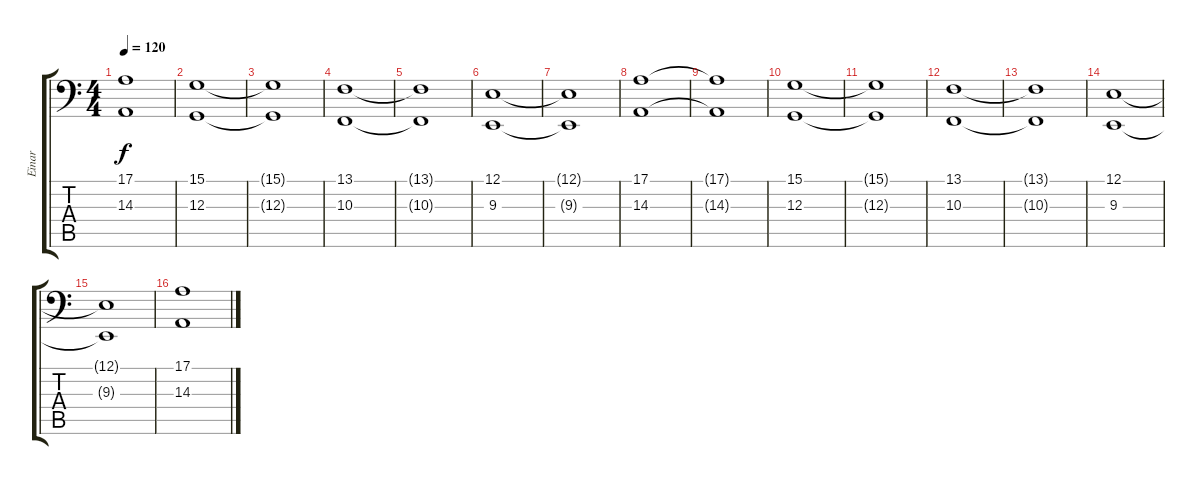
\track ("Einar" "Einar") {instrument stringensemble1}
\staff {score tabs}
\tuning (E2 B1 G1 D1 A0 E0) {hide}
\ts (4 4)
\tempo 120
\clef f4
\ks c
(17.1{t} 14.3{t}).1{dy f} |
(15.1 12.3).1 |
(15.1{t} 12.3{t}).1 |
(13.1 10.3).1 |
(13.1{t} 10.3{t}).1 |
(12.1 9.3).1 |
(12.1{t} 9.3{t}).1 |
(17.1 14.3).1 |
(17.1{t} 14.3{t}).1 |
(15.1 12.3).1 |
(15.1{t} 12.3{t}).1 |
(13.1 10.3).1 |
(13.1{t} 10.3{t}).1 |
(12.1 9.3).1 |
(12.1{t} 9.3{t}).1 |
(17.1 14.3).1{volume 0 instrument stringensemble1}
